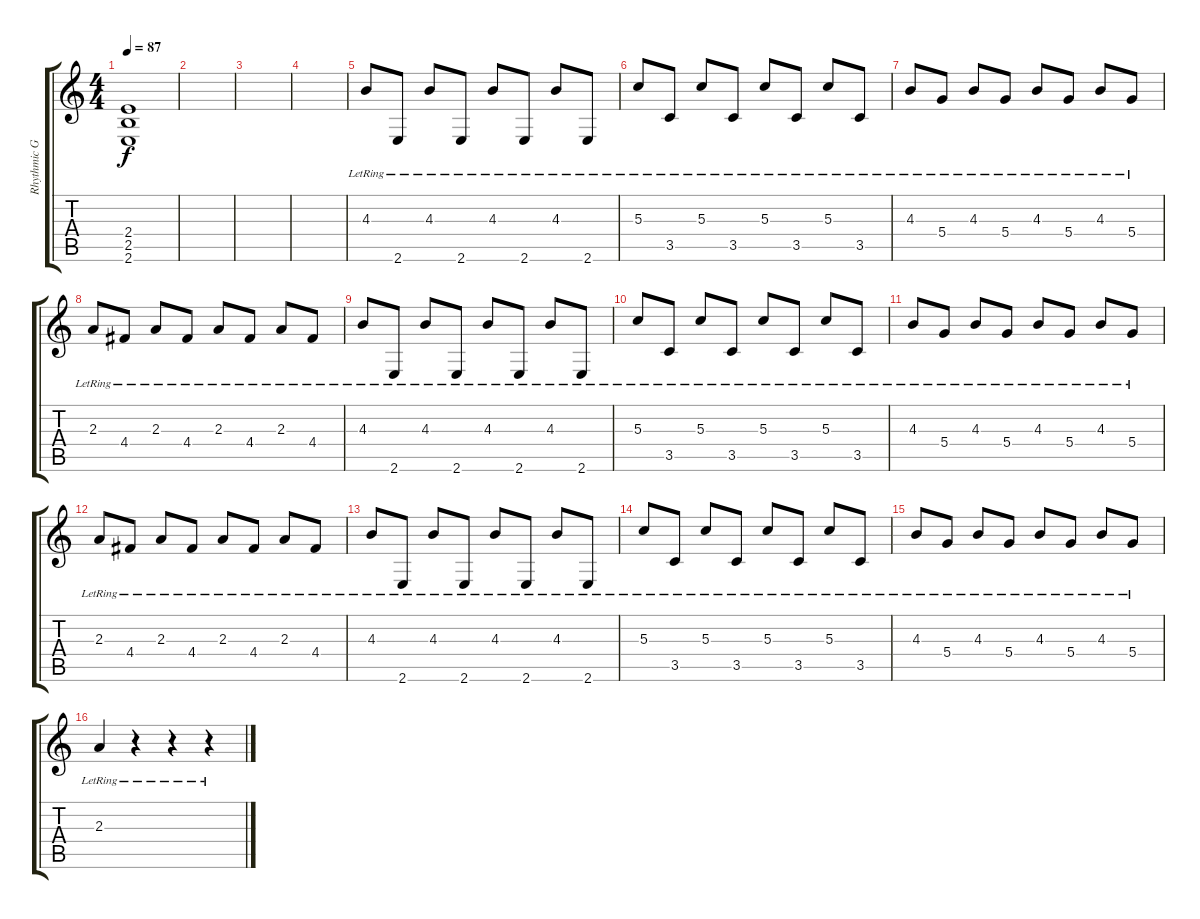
\track ("Rhythmic Guitar" "Rhythmic G") {instrument electricguitarclean}
\staff {score tabs}
\tuning (E4 B3 G3 D3 A2 D2) {hide}
\ts (4 4)
\tempo 87
\clef g2
\ks c
(2.4 2.5 2.6).1{dy f} |
|
|
|
4.3{lr}.8 2.6{lr}.8 4.3{lr}.8 2.6{lr}.8 4.3{lr}.8 2.6{lr}.8 4.3{lr}.8 2.6{lr}.8 |
5.3{lr}.8 3.5{lr}.8 5.3{lr}.8 3.5{lr}.8 5.3{lr}.8 3.5{lr}.8 5.3{lr}.8 3.5{lr}.8 |
4.3{lr}.8 5.4{lr}.8 4.3{lr}.8 5.4{lr}.8 4.3{lr}.8 5.4{lr}.8 4.3{lr}.8 5.4{lr}.8 |
2.3{lr}.8 4.4{lr}.8 2.3{lr}.8 4.4{lr}.8 2.3{lr}.8 4.4{lr}.8 2.3{lr}.8 4.4{lr}.8 |
4.3{lr}.8 2.6{lr}.8 4.3{lr}.8 2.6{lr}.8 4.3{lr}.8 2.6{lr}.8 4.3{lr}.8 2.6{lr}.8 |
5.3{lr}.8 3.5{lr}.8 5.3{lr}.8 3.5{lr}.8 5.3{lr}.8 3.5{lr}.8 5.3{lr}.8 3.5{lr}.8 |
4.3{lr}.8 5.4{lr}.8 4.3{lr}.8 5.4{lr}.8 4.3{lr}.8 5.4{lr}.8 4.3{lr}.8 5.4{lr}.8 |
2.3{lr}.8 4.4{lr}.8 2.3{lr}.8 4.4{lr}.8 2.3{lr}.8 4.4{lr}.8 2.3{lr}.8 4.4{lr}.8 |
4.3{lr}.8 2.6{lr}.8 4.3{lr}.8 2.6{lr}.8 4.3{lr}.8 2.6{lr}.8 4.3{lr}.8 2.6{lr}.8 |
5.3{lr}.8 3.5{lr}.8 5.3{lr}.8 3.5{lr}.8 5.3{lr}.8 3.5{lr}.8 5.3{lr}.8 3.5{lr}.8 |
4.3{lr}.8 5.4{lr}.8 4.3{lr}.8 5.4{lr}.8 4.3{lr}.8 5.4{lr}.8 4.3{lr}.8 5.4{lr}.8 |
2.3{lr}.4 r.4 r.4 r.4
